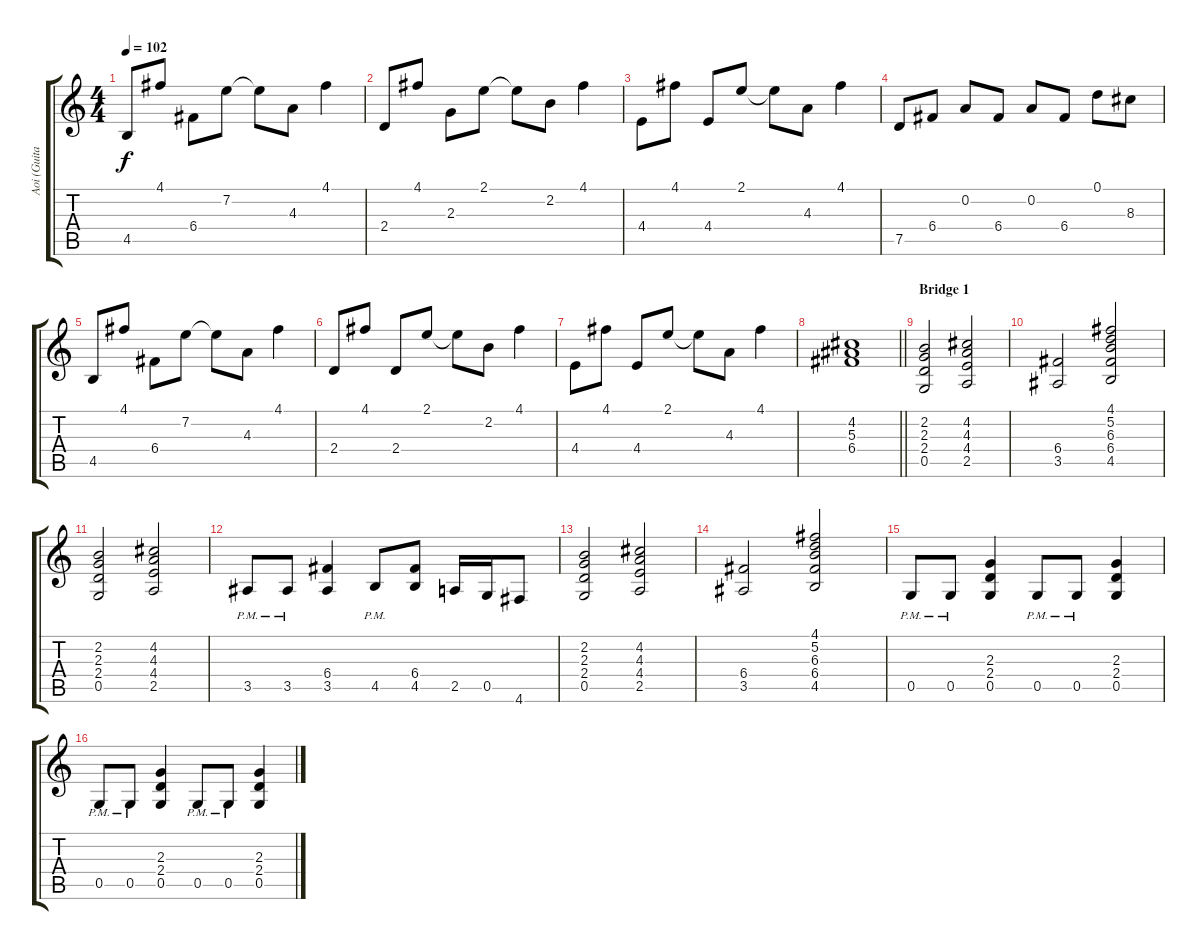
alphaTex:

\track ("Aoi (Guitar)" "Aoi (Guita") {solo instrument acousticguitarsteel}
\staff {score tabs}
\tuning (D4 A3 F3 C3 G2 D2) {hide}
\ts (4 4)
\tempo 102
\clef g2
\ks c
4.5.8{dy f instrument acousticguitarsteel} 4.1.8 6.4.8 7.2.8 7.2{t}.8 4.3.8 4.1.4 |
2.4.8 4.1.8 2.3.8 2.1.8 2.1{t}.8 2.2.8 4.1.4 |
4.4.8 4.1.8 4.4.8 2.1.8 2.1{t}.8 4.3.8 4.1.4 |
7.5.8 6.4.8 0.2.8 6.4.8 0.2.8 6.4.8 0.1.8 8.3.8 |
4.5.8 4.1.8 6.4.8 7.2.8 7.2{t}.8 4.3.8 4.1.4 |
2.4.8 4.1.8 2.4.8 2.1.8 2.1{t}.8 2.2.8 4.1.4 |
4.4.8 4.1.8 4.4.8 2.1.8 2.1{t}.8 4.3.8 4.1.4 |
\barLineRight lightlight
(4.2 5.3 6.4).1 |
\section ("" "Bridge 1")
(2.2 2.3 2.4 0.5).2{instrument overdrivenguitar} (4.2 4.3 4.4 2.5).2 |
(6.4 3.5).2 (4.1 5.2 6.3 6.4 4.5).2 |
(2.2 2.3 2.4 0.5).2 (4.2 4.3 4.4 2.5).2 |
3.5{pm}.8 3.5{pm}.8 (6.4 3.5).4 4.5{pm}.8 (6.4 4.5).8 2.5.16 0.5.16 4.6.8 |
(2.2 2.3 2.4 0.5).2 (4.2 4.3 4.4 2.5).2 |
(6.4 3.5).2 (4.1 5.2 6.3 6.4 4.5).2 |
0.5{pm}.8 0.5{pm}.8 (2.3 2.4 0.5).4 0.5{pm}.8 0.5{pm}.8 (2.3 2.4 0.5).4 |
0.5{pm}.8 0.5{pm}.8 (2.3 2.4 0.5).4 0.5{pm}.8 0.5{pm}.8 (2.3 2.4 0.5).4
